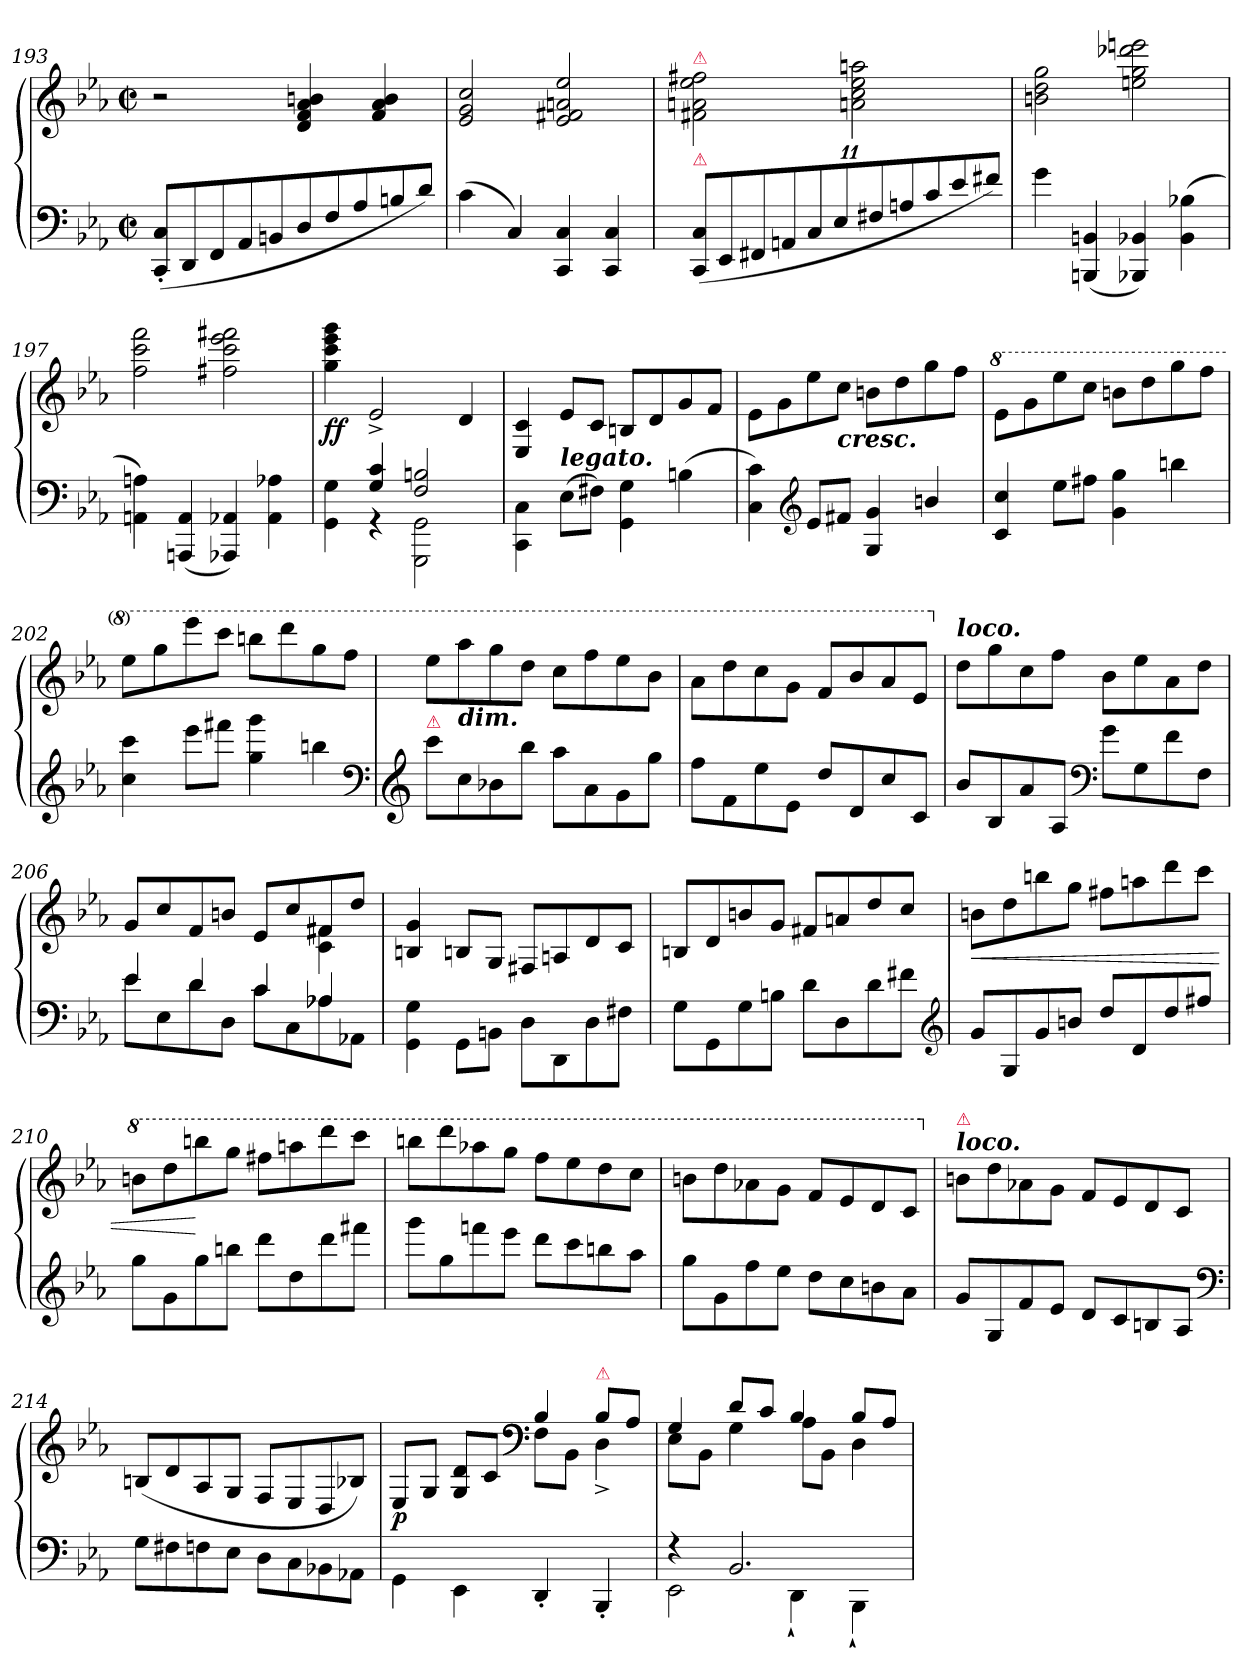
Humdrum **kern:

**kern	**kern	**dynam
*part1	*part1	*part1
*staff2	*staff1	*staff1/2
*clefF4	*clefG2	*
*k[b-e-a-]	*k[b-e-a-]	*
*c:	*c:	*
*M2/2	*M2/2	*
*met(c|)	*met(c|)	*
*Xtuplet	*	*
=193	=193	=193
(10CC'> 10C'>L	2r	.
10DD	.	.
10FF	.	.
10AA-	.	.
10BBn	.	.
10D	4d 4f 4a- 4bn	.
10F	.	.
10A-	.	.
.	4f 4a- 4b	.
10Bn	.	.
10dJ)	.	.
=194	=194	=194
(4c	2e- 2g 2cc	.
4C)	.	.
4CC 4C	2e- 2f#X 2an 2ee-	.
4CC 4C	.	.
=195	=195	=195
*tuplet	*	*
!	!LO:TX:a:color=crimson:t=⚠	!
!LO:TX:a:color=crimson:t=⚠	!	!
(11CC/ 11C/L	2f#X 2an 2ee- 2ff#X	.
11EE-/	.	.
11FF#X/	.	.
11AAn/	.	.
11C/	.	.
11E-/	.	.
.	2an 2cc 2ee- 2aan	.
11F#X/	.	.
11An/	.	.
11c/	.	.
11e-/	.	.
11f#X/J)	.	.
=196	=196	=196
4g	2bn 2dd 2gg	.
(4BBBn 4BBn	.	.
4BBB-X 4BB-X)	2een 2gg 2ddd-X 2eeen	.
(4BB- 4B-X	.	.
=197	=197	=197
4AAn 4An)	2ff 2ccc 2fff	.
(4AAAn 4AA	.	.
4AAA-X 4AA-X)	2ff#X 2ccc 2eee- 2fff#X	.
4AA- 4A-X	.	.
=198	=198	=198
*^	*	*
!	!	!	!LO:DY:b
4ryy	4GG\ 4G\	4gg 4ccc 4eee- 4ggg	ff
4G 4c	4rGG	2e-^>	.
2F 2Bn	2GGG 2GG	.	.
.	.	4d	.
*v	*v	*	*
=199	=199	=199
4CC\ 4C\	4E-/ 4c/	.
!LO:TX:a:Bi:t=legato.	!	!
(8E-L	8e-L	.
8F#XJ)	8cJ	.
4GG\ 4G\	8BnL	.
.	8d	.
(4Bn	8g	.
.	8fJ	.
=200	=200	=200
4C 4c)	8e-\L	.
.	8g\	.
*clefG2	*	*
8e-L	8ee-\	.
!	!LO:TX:b:Bi:t=cresc.	!
8f#XJ	8cc\J	.
4G 4g	8bnL	.
.	8dd	.
4bn/	8gg	.
.	8ffJ	.
=201	=201	=201
*	*8va	*
4c 4cc	8ee-\L	.
.	8gg\	.
8ee-L	8eee-\	.
8ff#XJ	8ccc\J	.
4g 4gg	8bbnL	.
.	8ddd	.
4bbn	8ggg	.
.	8fffJ	.
=202	=202	=202
4cc 4ccc	8eee-L	.
.	8ggg	.
8eee-L	8eeee-	.
8fff#XJ	8ccccJ	.
4gg 4ggg	8bbbnL	.
.	8dddd	.
4bbn	8ggg	.
.	8fffJ	.
*clefF4	*	*
=203	=203	=203
*clefG2	*	*
!LO:TX:a:color=crimson:t=⚠	!	!
8cccL	8eee-L	.
!	!LO:TX:b:Bi:t=dim.	!
8cc	8aaa-	.
8b-X	8ggg	.
8bb-J	8dddJ	.
8aa-L	8cccL	.
8a-	8fff	.
8g	8eee-	.
8ggJ	8bb-J	.
=204	=204	=204
8ffL	8aa-L	.
8f	8ddd	.
8ee-	8ccc	.
8e-J	8ggJ	.
8ddL	8ffL	.
8d	8bb-	.
8cc	8aa-	.
8cJ	8ee-J	.
=205	=205	=205
*	*X8va	*
!	!LO:TX:a:Bi:t=loco.	!
8b-L	8ddL	.
8B-	8gg	.
8a-	8cc	.
8A-J	8ffJ	.
*clefF4	*	*
8gL	8b-L	.
8G	8ee-	.
8f	8a-	.
8FJ	8ddJ	.
=206	=206	=206
*^	*^	*
4e-	8e-L	8gL	2.ryy	.
.	8E-	8cc	.	.
4d	8d	8f	.	.
.	8DJ	8bnJ	.	.
4c	8cL	8e-L	.	.
.	8C	8cc	.	.
4A-X	8A-X	8f#X	4c 4f#X	.
.	8AA-XJ	8ddJ	.	.
*v	*v	*	*	*
*	*v	*v	*
=207	=207	=207
4GG\ 4G\	4Bn 4g	.
8GG\L	8Bn/L	.
8BBn\J	8G/J	.
8DL	8F#XL	.
8DD\	8An/	.
8D\	8d/	.
8F#X\J	8c/J	.
=208	=208	=208
8GL	8BnL	.
8GG	8d	.
8G	8bn	.
8BnJ	8gJ	.
8dL	8f#XL	.
8D	8an	.
8d	8dd	.
8f#XJ	8ccJ	.
*clefG2	*	*
=209	=209	=209
!	!	!LO:HP:b
8gL	8bnL	<
8G	8dd	.
8g	8bbn	.
8bnJ	8ggJ	.
8dd/L	8ff#XL	.
8d/	8aan	.
8dd/	8ddd	.
8ff#X/J	8cccJ	.
=210	=210	=210
*	*8va	*
8ggL	8bbnL	.
8g	8ddd	.
8gg	8bbbn	[
8bbnJ	8gggJ	.
8dddL	8fff#XL	.
8dd	8aaan	.
8ddd	8dddd	.
8fff#XJ	8ccccJ	.
=211	=211	=211
8gggL	8bbbnL	.
8gg	8dddd	.
8fffn	8aaa-X	.
8eee-J	8gggJ	.
8dddL	8fffL	.
8ccc	8eee-	.
8bbn	8ddd	.
8aa-J	8cccJ	.
=212	=212	=212
8ggL	8bbnL	.
8g	8ddd	.
8ff	8aa-X	.
8ee-J	8ggJ	.
8ddL	8ffL	.
8cc	8ee-	.
8bn	8dd	.
8a-J	8ccJ	.
=213	=213	=213
*	*X8va	*
!	!LO:TX:a:Bi:t=loco.	!
!	!LO:TX:a:color=crimson:t=⚠	!
8gL	8bnL	.
8G	8dd	.
8f	8a-X	.
8e-J	8gJ	.
8dL	8fL	.
8c	8e-	.
8Bn	8d	.
8A-J	8cJ	.
*clefF4	*	*
=214	=214	=214
8G\L	(>8Bn/L	.
8F#X\	8d/	.
8Fn\	8A-/	.
8E-\J	8G/J	.
8D\L	8F/L	.
8C\	8E-/	.
8BB-X\	8D/	.
8AA-X\J	8B-X/J)	.
=215	=215	=215
*	*^	*
!	!	!	!LO:DY:b
4GG\	8E-/L	2ryy	p
.	8G/J	.	.
4EE-\	8G/ 8d/L	.	.
.	8c/J	.	.
*	*clefF4	*	*
4DD'	4B-	8FL	.
.	.	8BB-J	.
!	!LO:TX:a:color=crimson:t=⚠	!	!
4BBB-'	8B-L	4D^	.
.	8A-J	.	.
=216	=216	=216	=216
*^	*	*	*
4r	2EE-	4G	8E-L	.
.	.	.	8BB-J	.
2.BB-	.	8dL	4G	.
.	.	8cJ	.	.
.	4DD`>	4B-	8A-L	.
.	.	.	8BB-J	.
.	4BBB-`>	8B-L	4D	.
.	.	8A-J	.	.
*v	*v	*	*	*
*	*v	*v	*
=	=	=
*-	*-	*-
